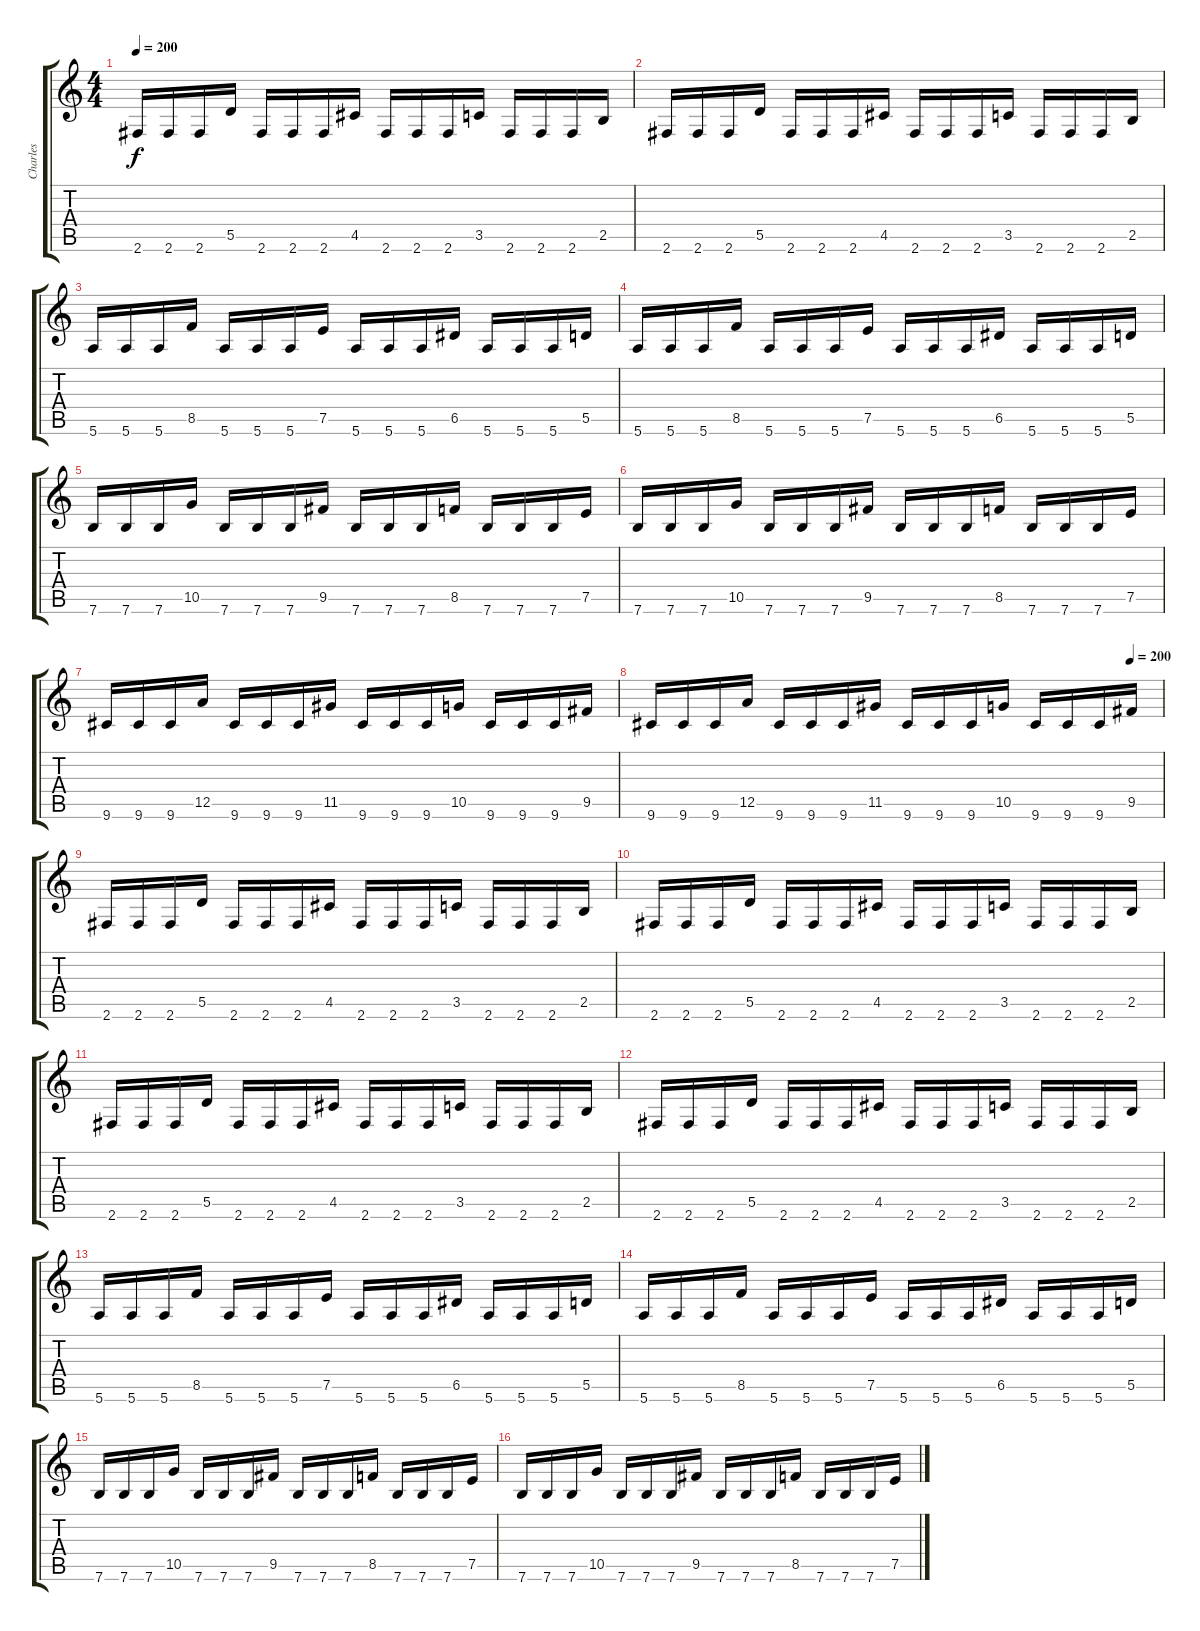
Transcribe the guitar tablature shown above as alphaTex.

\track ("Charles" "Charles") {instrument distortionguitar}
\staff {score tabs}
\tuning (E4 B3 G3 D3 A2 E2) {hide}
\ts (4 4)
\tempo 200
\clef g2
\ks c
2.6.16{dy f} 2.6.16 2.6.16 5.5.16 2.6.16 2.6.16 2.6.16 4.5.16 2.6.16 2.6.16 2.6.16 3.5.16 2.6.16 2.6.16 2.6.16 2.5.16 |
2.6.16 2.6.16 2.6.16 5.5.16 2.6.16 2.6.16 2.6.16 4.5.16 2.6.16 2.6.16 2.6.16 3.5.16 2.6.16 2.6.16 2.6.16 2.5.16 |
5.6.16 5.6.16 5.6.16 8.5.16 5.6.16 5.6.16 5.6.16 7.5.16 5.6.16 5.6.16 5.6.16 6.5.16 5.6.16 5.6.16 5.6.16 5.5.16 |
5.6.16 5.6.16 5.6.16 8.5.16 5.6.16 5.6.16 5.6.16 7.5.16 5.6.16 5.6.16 5.6.16 6.5.16 5.6.16 5.6.16 5.6.16 5.5.16 |
7.6.16 7.6.16 7.6.16 10.5.16 7.6.16 7.6.16 7.6.16 9.5.16 7.6.16 7.6.16 7.6.16 8.5.16 7.6.16 7.6.16 7.6.16 7.5.16 |
7.6.16 7.6.16 7.6.16 10.5.16 7.6.16 7.6.16 7.6.16 9.5.16 7.6.16 7.6.16 7.6.16 8.5.16 7.6.16 7.6.16 7.6.16 7.5.16 |
9.6.16 9.6.16 9.6.16 12.5.16 9.6.16 9.6.16 9.6.16 11.5.16 9.6.16 9.6.16 9.6.16 10.5.16 9.6.16 9.6.16 9.6.16 9.5.16 |
\tempo (200 0.9375)
9.6.16 9.6.16 9.6.16 12.5.16 9.6.16 9.6.16 9.6.16 11.5.16 9.6.16 9.6.16 9.6.16 10.5.16 9.6.16 9.6.16 9.6.16 9.5.16 |
2.6.16 2.6.16 2.6.16 5.5.16 2.6.16 2.6.16 2.6.16 4.5.16 2.6.16 2.6.16 2.6.16 3.5.16 2.6.16 2.6.16 2.6.16 2.5.16 |
2.6.16 2.6.16 2.6.16 5.5.16 2.6.16 2.6.16 2.6.16 4.5.16 2.6.16 2.6.16 2.6.16 3.5.16 2.6.16 2.6.16 2.6.16 2.5.16 |
2.6.16 2.6.16 2.6.16 5.5.16 2.6.16 2.6.16 2.6.16 4.5.16 2.6.16 2.6.16 2.6.16 3.5.16 2.6.16 2.6.16 2.6.16 2.5.16 |
2.6.16 2.6.16 2.6.16 5.5.16 2.6.16 2.6.16 2.6.16 4.5.16 2.6.16 2.6.16 2.6.16 3.5.16 2.6.16 2.6.16 2.6.16 2.5.16 |
5.6.16 5.6.16 5.6.16 8.5.16 5.6.16 5.6.16 5.6.16 7.5.16 5.6.16 5.6.16 5.6.16 6.5.16 5.6.16 5.6.16 5.6.16 5.5.16 |
5.6.16 5.6.16 5.6.16 8.5.16 5.6.16 5.6.16 5.6.16 7.5.16 5.6.16 5.6.16 5.6.16 6.5.16 5.6.16 5.6.16 5.6.16 5.5.16 |
7.6.16 7.6.16 7.6.16 10.5.16 7.6.16 7.6.16 7.6.16 9.5.16 7.6.16 7.6.16 7.6.16 8.5.16 7.6.16 7.6.16 7.6.16 7.5.16 |
7.6.16 7.6.16 7.6.16 10.5.16 7.6.16 7.6.16 7.6.16 9.5.16 7.6.16 7.6.16 7.6.16 8.5.16 7.6.16 7.6.16 7.6.16 7.5.16
